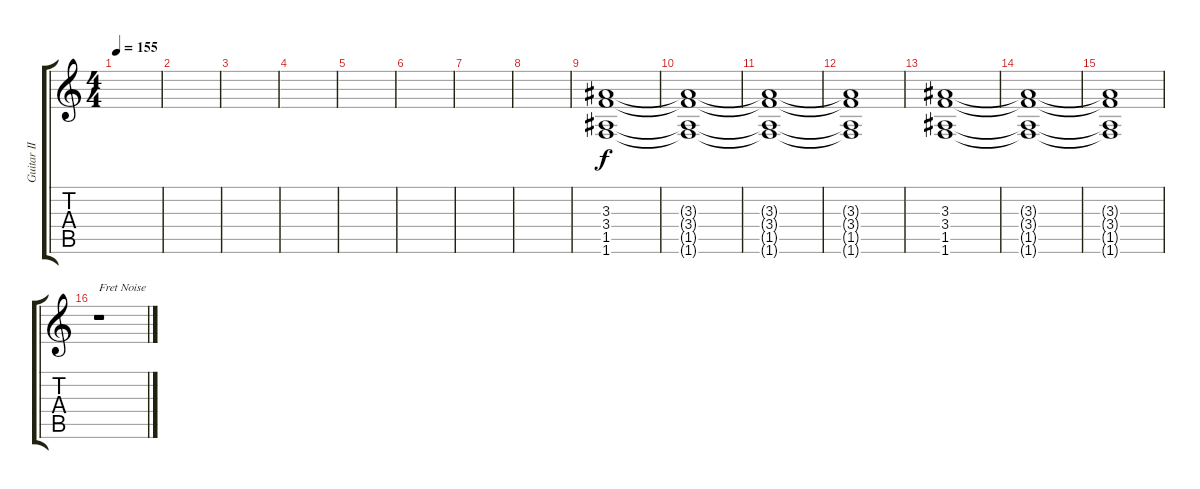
\track ("Guitar II" "Guitar II") {instrument distortionguitar}
\staff {score tabs}
\tuning (E4 B3 G3 D3 A2 E2) {hide}
\ts (4 4)
\tempo 155
\clef g2
\ks c
|
|
|
|
|
|
|
|
(3.3 3.4 1.5 1.6).1 |
(3.3{t} 3.4{t} 1.5{t} 1.6{t}).1 |
(3.3{t} 3.4{t} 1.5{t} 1.6{t}).1 |
(3.3{t} 3.4{t} 1.5{t} 1.6{t}).1 |
(3.3 3.4 1.5 1.6).1 |
(3.3{t} 3.4{t} 1.5{t} 1.6{t}).1 |
(3.3{t} 3.4{t} 1.5{t} 1.6{t}).1 |
r.1{txt "Fret Noise"}
